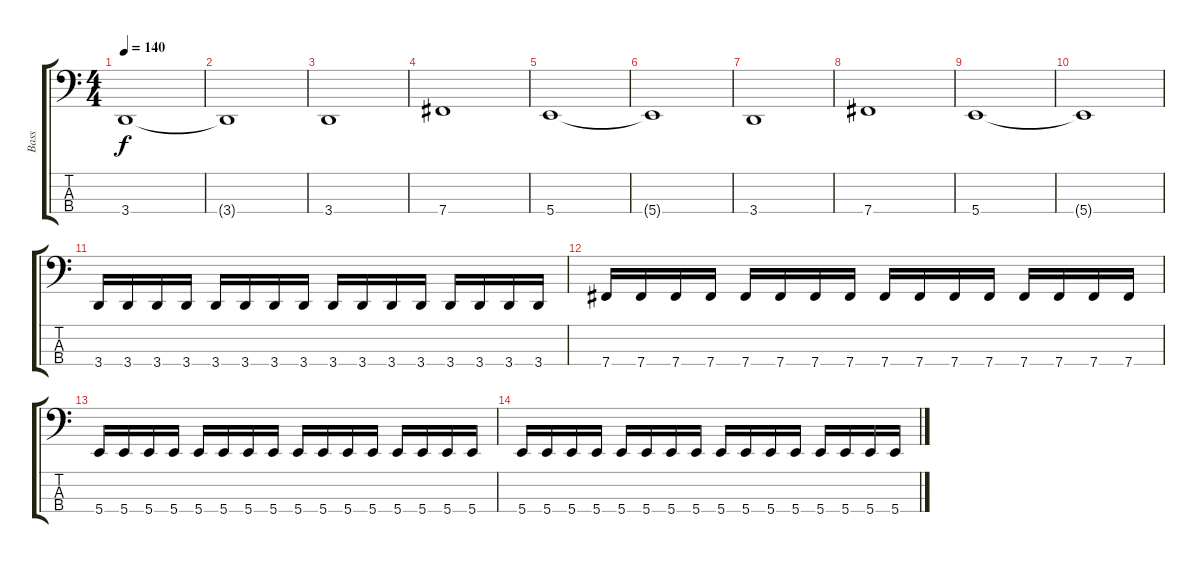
\track ("Bass" "Bass") {instrument electricbassfinger}
\staff {score tabs}
\tuning (E2 B1 Gb1 B0) {hide}
\ts (4 4)
\tempo 140
\clef f4
\ks c
3.4{t}.1{dy f} |
3.4{t}.1 |
3.4.1 |
7.4.1 |
5.4.1 |
5.4{t}.1 |
3.4.1 |
7.4.1 |
5.4.1 |
5.4{t}.1 |
3.4.16 3.4.16 3.4.16 3.4.16 3.4.16 3.4.16 3.4.16 3.4.16 3.4.16 3.4.16 3.4.16 3.4.16 3.4.16 3.4.16 3.4.16 3.4.16 |
7.4.16 7.4.16 7.4.16 7.4.16 7.4.16 7.4.16 7.4.16 7.4.16 7.4.16 7.4.16 7.4.16 7.4.16 7.4.16 7.4.16 7.4.16 7.4.16 |
5.4.16 5.4.16 5.4.16 5.4.16 5.4.16 5.4.16 5.4.16 5.4.16 5.4.16 5.4.16 5.4.16 5.4.16 5.4.16 5.4.16 5.4.16 5.4.16 |
5.4.16 5.4.16 5.4.16 5.4.16 5.4.16 5.4.16 5.4.16 5.4.16 5.4.16 5.4.16 5.4.16 5.4.16 5.4.16 5.4.16 5.4.16 5.4.16
